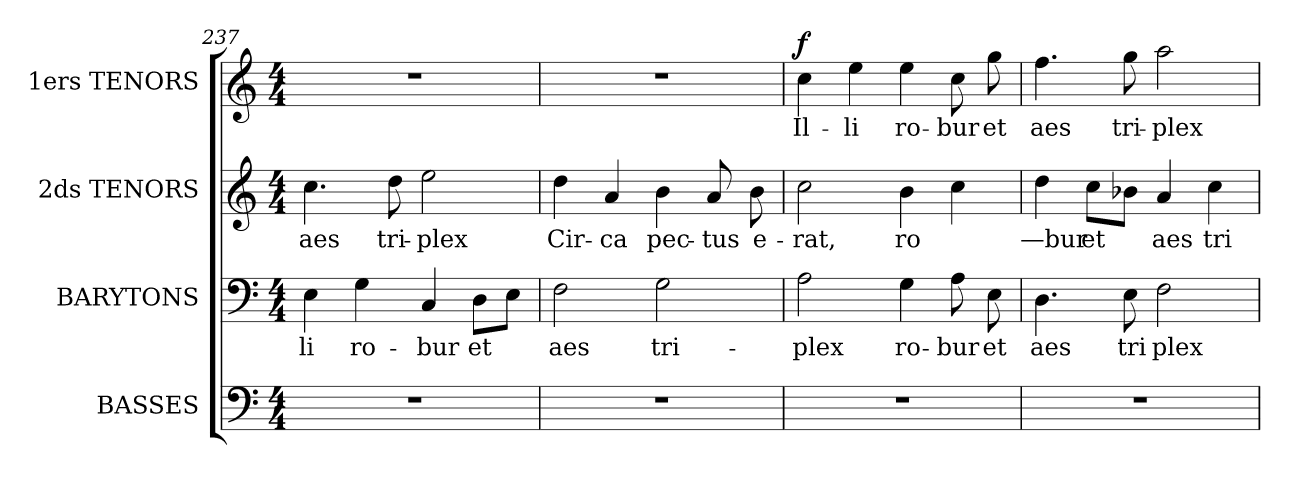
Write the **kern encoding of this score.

**kern	**kern	**text	**kern	**text	**kern	**text	**dynam
*part4	*part3	*part3	*part2	*part2	*part1	*part1	*part1
*staff4	*staff3	*staff3	*staff2	*staff2	*staff1	*staff1	*staff1
*I"BASSES	*I"BARYTONS	*	*I"2ds TENORS	*	*I"1ers TENORS	*	*
*I'BAS.	*I'BAR.	*	*	*	*	*	*
*clefF4	*clefF4	*	*clefG2	*	*clefG2	*	*
*k[]	*k[]	*	*k[]	*	*k[]	*	*
*M4/4	*M4/4	*	*M4/4	*	*M4/4	*	*
=237	=237	=237	=237	=237	=237	=237	=237
1r	4Ei\	li	4.cci\	aes	1r	.	.
.	4Gi\	ro-	.	.	.	.	.
.	.	.	8ddi\	tri-	.	.	.
.	4Ci/	bur	2eei\	plex	.	.	.
.	8Di\L	et	.	.	.	.	.
.	8Ei\J	.	.	.	.	.	.
=238	=238	=238	=238	=238	=238	=238	=238
1r	2Fi\	aes	4ddi\	Cir-	1r	.	.
.	.	.	4ai/	ca	.	.	.
.	2Gi\	tri-	4bi\	pec-	.	.	.
.	.	.	8ai/	tus	.	.	.
.	.	.	8bi\	e-	.	.	.
=239	=239	=239	=239	=239	=239	=239	=239
!	!	!	!	!	!	!	!LO:DY:a
1r	2Ai\	plex	2cci\	rat,	4cci\	Il-	f
.	.	.	.	.	4eei\	li	.
.	4Gi\	ro-	4bi\	ro	4eei\	ro-	.
.	8Ai\	bur	4cci\	--	8cci\	bur	.
.	8Ei\	et	.	.	8ggi\	et	.
!!LO:LB:g=z
=240	=240	=240	=240	=240	=240	=240	=240
1r	4.Di\	aes	4ddi\	—bur	4.ffi\	aes	.
.	.	.	8cci\L	et	.	.	.
.	8Ei\	tri	8b-Xi\J	.	8ggi\	tri-	.
.	2Fi\	plex	4ai/	aes	2aai\	plex	.
.	.	.	4cci\	tri-	.	.	.
=	=	=	=	=	=	=	=
*-	*-	*-	*-	*-	*-	*-	*-
